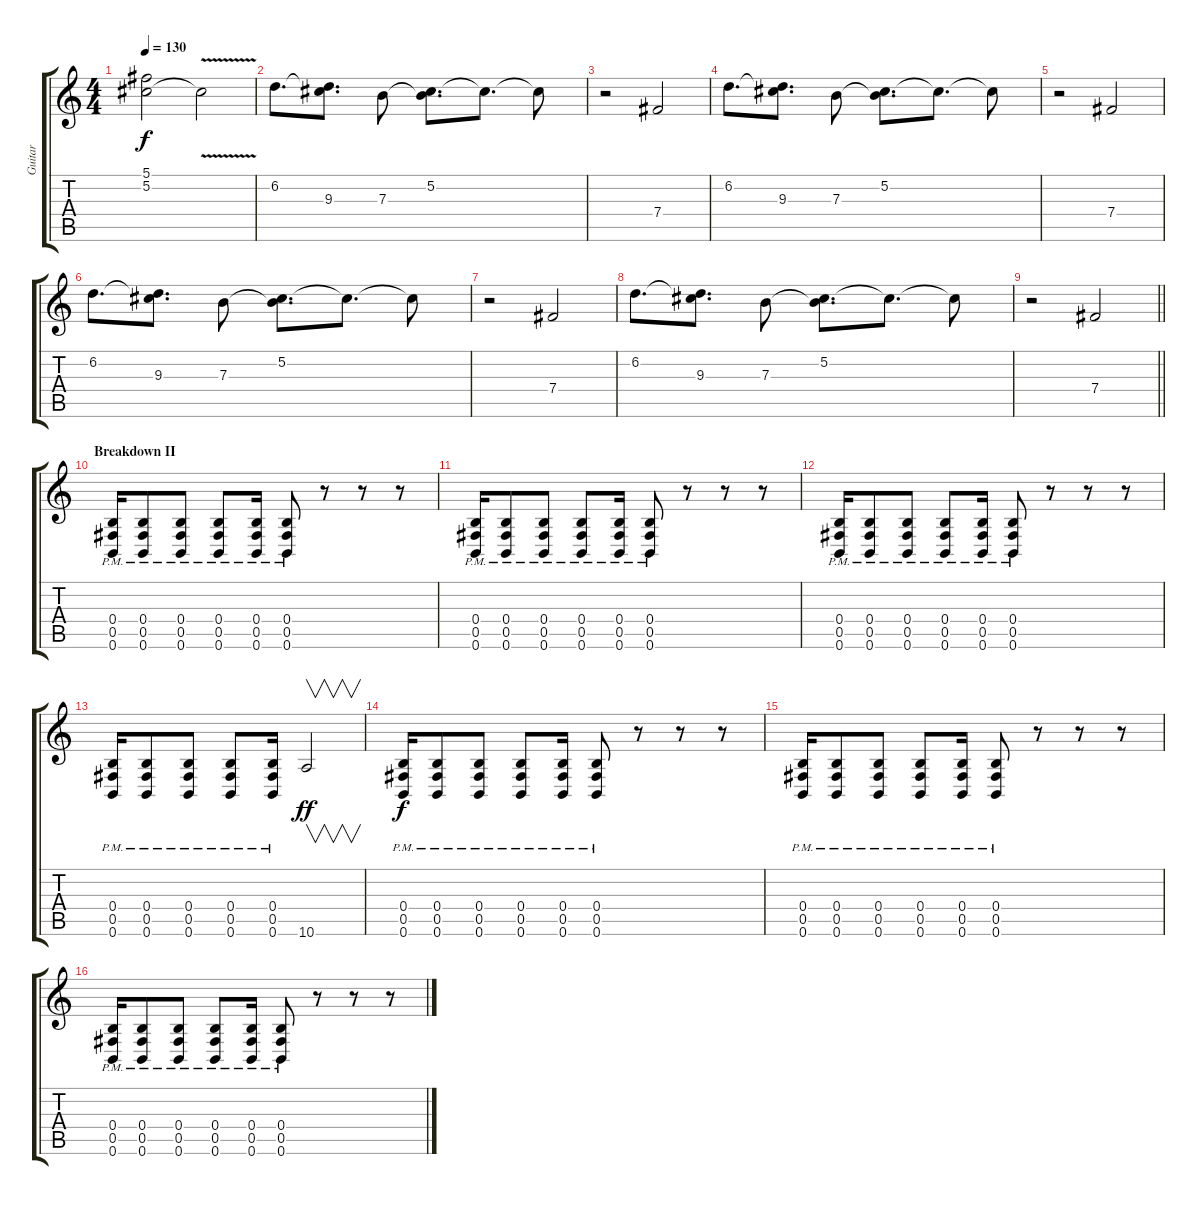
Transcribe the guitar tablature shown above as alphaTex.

\track ("Guitar" "Guitar") {instrument distortionguitar}
\staff {score tabs}
\tuning (Db4 Ab3 E3 B2 Gb2 B1) {hide}
\ts (4 4)
\tempo 130
\clef g2
\ks c
(5.1{t} 5.2).2{dy f} 5.2{v t}.2 |
6.2.8{d} (6.2{t} 9.3).8{d} 7.3.8 (5.2 7.3{t}).8{d} 5.2{t}.8{d} 5.2{t}.8 |
r.2 7.4.2 |
6.2.8{d} (6.2{t} 9.3).8{d} 7.3.8 (5.2 7.3{t}).8{d} 5.2{t}.8{d} 5.2{t}.8 |
r.2 7.4.2 |
6.2.8{d} (6.2{t} 9.3).8{d} 7.3.8 (5.2 7.3{t}).8{d} 5.2{t}.8{d} 5.2{t}.8 |
r.2 7.4.2 |
6.2.8{d} (6.2{t} 9.3).8{d} 7.3.8 (5.2 7.3{t}).8{d} 5.2{t}.8{d} 5.2{t}.8 |
\barLineRight lightlight
r.2 7.4.2 |
\section ("" "Breakdown II")
(0.4{pm} 0.5{pm} 0.6{pm}).16 (0.4{pm} 0.5{pm} 0.6{pm}).8 (0.4{pm} 0.5{pm} 0.6{pm}).8 (0.4{pm} 0.5{pm} 0.6{pm}).8 (0.4{pm} 0.5{pm} 0.6{pm}).16 (0.4{pm} 0.5{pm} 0.6{pm}).8 r.8 r.8 r.8 |
(0.4{pm} 0.5{pm} 0.6{pm}).16 (0.4{pm} 0.5{pm} 0.6{pm}).8 (0.4{pm} 0.5{pm} 0.6{pm}).8 (0.4{pm} 0.5{pm} 0.6{pm}).8 (0.4{pm} 0.5{pm} 0.6{pm}).16 (0.4{pm} 0.5{pm} 0.6{pm}).8 r.8 r.8 r.8 |
(0.4{pm} 0.5{pm} 0.6{pm}).16 (0.4{pm} 0.5{pm} 0.6{pm}).8 (0.4{pm} 0.5{pm} 0.6{pm}).8 (0.4{pm} 0.5{pm} 0.6{pm}).8 (0.4{pm} 0.5{pm} 0.6{pm}).16 (0.4{pm} 0.5{pm} 0.6{pm}).8 r.8 r.8 r.8 |
(0.4{pm} 0.5{pm} 0.6{pm}).16 (0.4{pm} 0.5{pm} 0.6{pm}).8 (0.4{pm} 0.5{pm} 0.6{pm}).8 (0.4{pm} 0.5{pm} 0.6{pm}).8 (0.4{pm} 0.5{pm} 0.6{pm}).16 10.6.2{v dy ff} |
(0.4{pm} 0.5{pm} 0.6{pm}).16{dy f} (0.4{pm} 0.5{pm} 0.6{pm}).8 (0.4{pm} 0.5{pm} 0.6{pm}).8 (0.4{pm} 0.5{pm} 0.6{pm}).8 (0.4{pm} 0.5{pm} 0.6{pm}).16 (0.4{pm} 0.5{pm} 0.6{pm}).8 r.8 r.8 r.8 |
(0.4{pm} 0.5{pm} 0.6{pm}).16 (0.4{pm} 0.5{pm} 0.6{pm}).8 (0.4{pm} 0.5{pm} 0.6{pm}).8 (0.4{pm} 0.5{pm} 0.6{pm}).8 (0.4{pm} 0.5{pm} 0.6{pm}).16 (0.4{pm} 0.5{pm} 0.6{pm}).8 r.8 r.8 r.8 |
(0.4{pm} 0.5{pm} 0.6{pm}).16 (0.4{pm} 0.5{pm} 0.6{pm}).8 (0.4{pm} 0.5{pm} 0.6{pm}).8 (0.4{pm} 0.5{pm} 0.6{pm}).8 (0.4{pm} 0.5{pm} 0.6{pm}).16 (0.4{pm} 0.5{pm} 0.6{pm}).8 r.8 r.8 r.8
